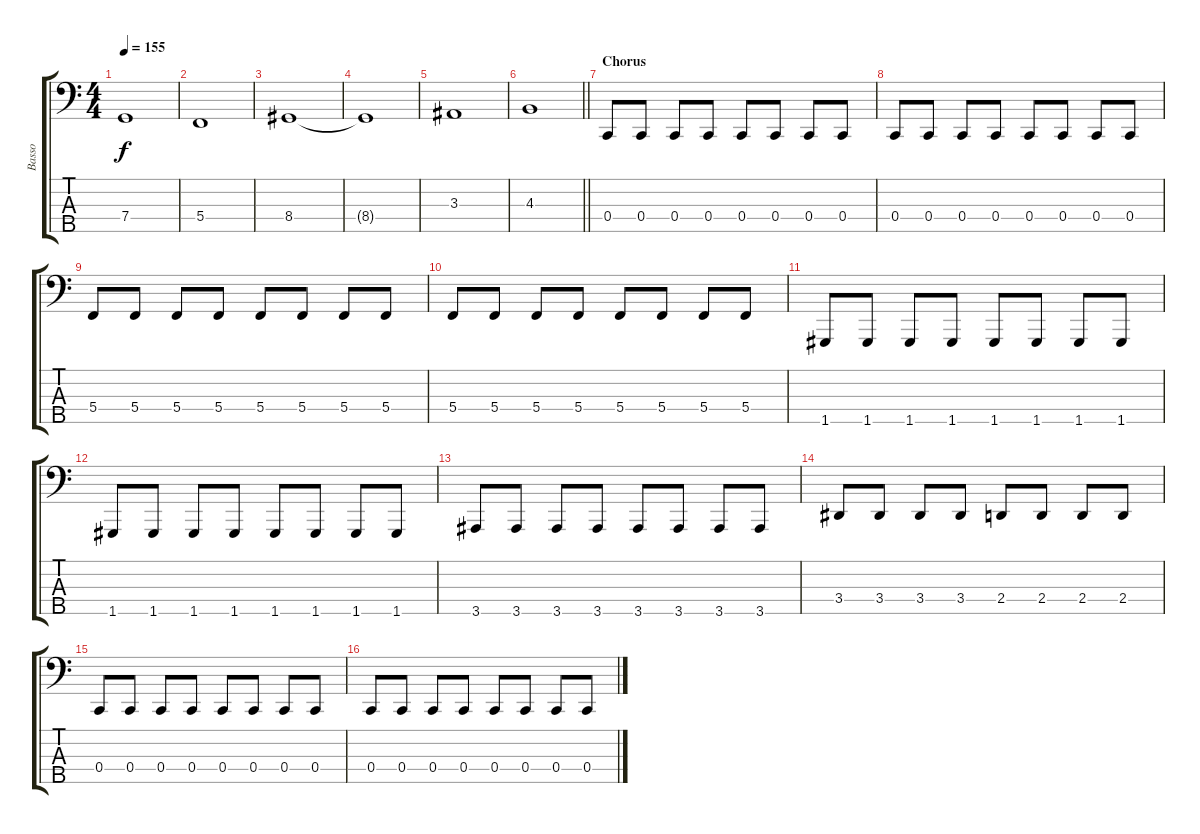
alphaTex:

\track ("Basso" "Basso") {instrument electricbassfinger}
\staff {score tabs}
\tuning (F2 C2 G1 C1 G0) {hide}
\ts (4 4)
\tempo 155
\clef f4
\ks c
7.4.1{dy f} |
5.4.1 |
8.4.1 |
8.4{t}.1 |
3.3.1 |
\barLineRight lightlight
4.3.1 |
\section ("" "Chorus")
0.4.8 0.4.8 0.4.8 0.4.8 0.4.8 0.4.8 0.4.8 0.4.8 |
0.4.8 0.4.8 0.4.8 0.4.8 0.4.8 0.4.8 0.4.8 0.4.8 |
5.4.8 5.4.8 5.4.8 5.4.8 5.4.8 5.4.8 5.4.8 5.4.8 |
5.4.8 5.4.8 5.4.8 5.4.8 5.4.8 5.4.8 5.4.8 5.4.8 |
1.5.8 1.5.8 1.5.8 1.5.8 1.5.8 1.5.8 1.5.8 1.5.8 |
1.5.8 1.5.8 1.5.8 1.5.8 1.5.8 1.5.8 1.5.8 1.5.8 |
3.5.8 3.5.8 3.5.8 3.5.8 3.5.8 3.5.8 3.5.8 3.5.8 |
3.4.8 3.4.8 3.4.8 3.4.8 2.4.8 2.4.8 2.4.8 2.4.8 |
0.4.8 0.4.8 0.4.8 0.4.8 0.4.8 0.4.8 0.4.8 0.4.8 |
0.4.8 0.4.8 0.4.8 0.4.8 0.4.8 0.4.8 0.4.8 0.4.8
